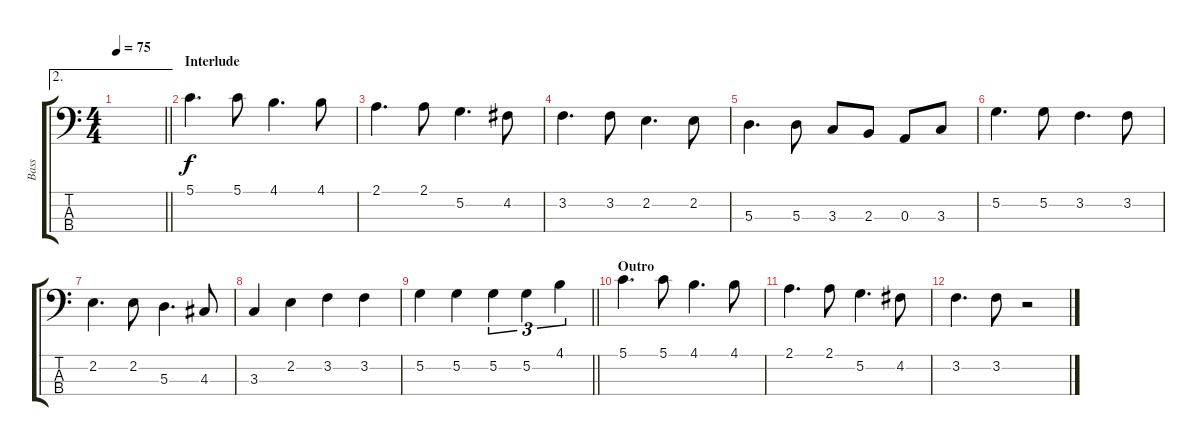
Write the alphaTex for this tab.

\track ("Bass" "Bass") {instrument electricbassfinger}
\staff {score tabs}
\tuning (G2 D2 A1 E1) {hide}
\ae 2
\ts (4 4)
\tempo 75
\clef f4
\barLineRight lightlight
\ks c
|
\section ("" "Interlude")
5.1.4{d} 5.1.8 4.1.4{d} 4.1.8 |
2.1.4{d} 2.1.8 5.2.4{d} 4.2.8 |
3.2.4{d} 3.2.8 2.2.4{d} 2.2.8 |
5.3.4{d} 5.3.8 3.3.8 2.3.8 0.3.8 3.3.8 |
5.2.4{d} 5.2.8 3.2.4{d} 3.2.8 |
2.2.4{d} 2.2.8 5.3.4{d} 4.3.8 |
3.3.4 2.2.4 3.2.4 3.2.4 |
\barLineRight lightlight
5.2.4 5.2.4 5.2.4{tu (3 2)} 5.2.4{tu (3 2)} 4.1.4{tu (3 2)} |
\section ("" "Outro")
5.1.4{d} 5.1.8 4.1.4{d} 4.1.8 |
2.1.4{d} 2.1.8 5.2.4{d} 4.2.8 |
3.2.4{d} 3.2.8 r.2
